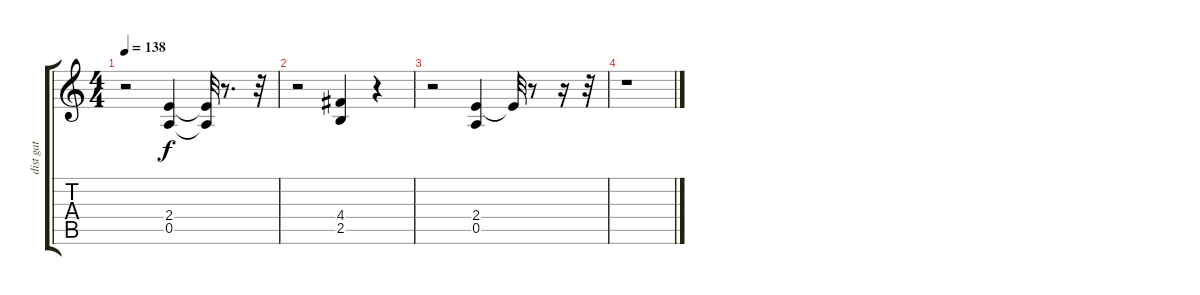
\track ("dist gat" "dist gat") {instrument overdrivenguitar}
\staff {score tabs}
\tuning (E4 B3 G3 D3 A2 E2) {hide}
\ts (4 4)
\tempo 138
\clef g2
\ks c
r.2{dy f} (2.4 0.5).4 (2.4{t} 0.5{t}).32 r.8{d} r.32 |
r.2 (4.4 2.5).4 r.4 |
r.2 (2.4 0.5).4 2.4{t}.32 r.8 r.16 r.32 |
r.1
